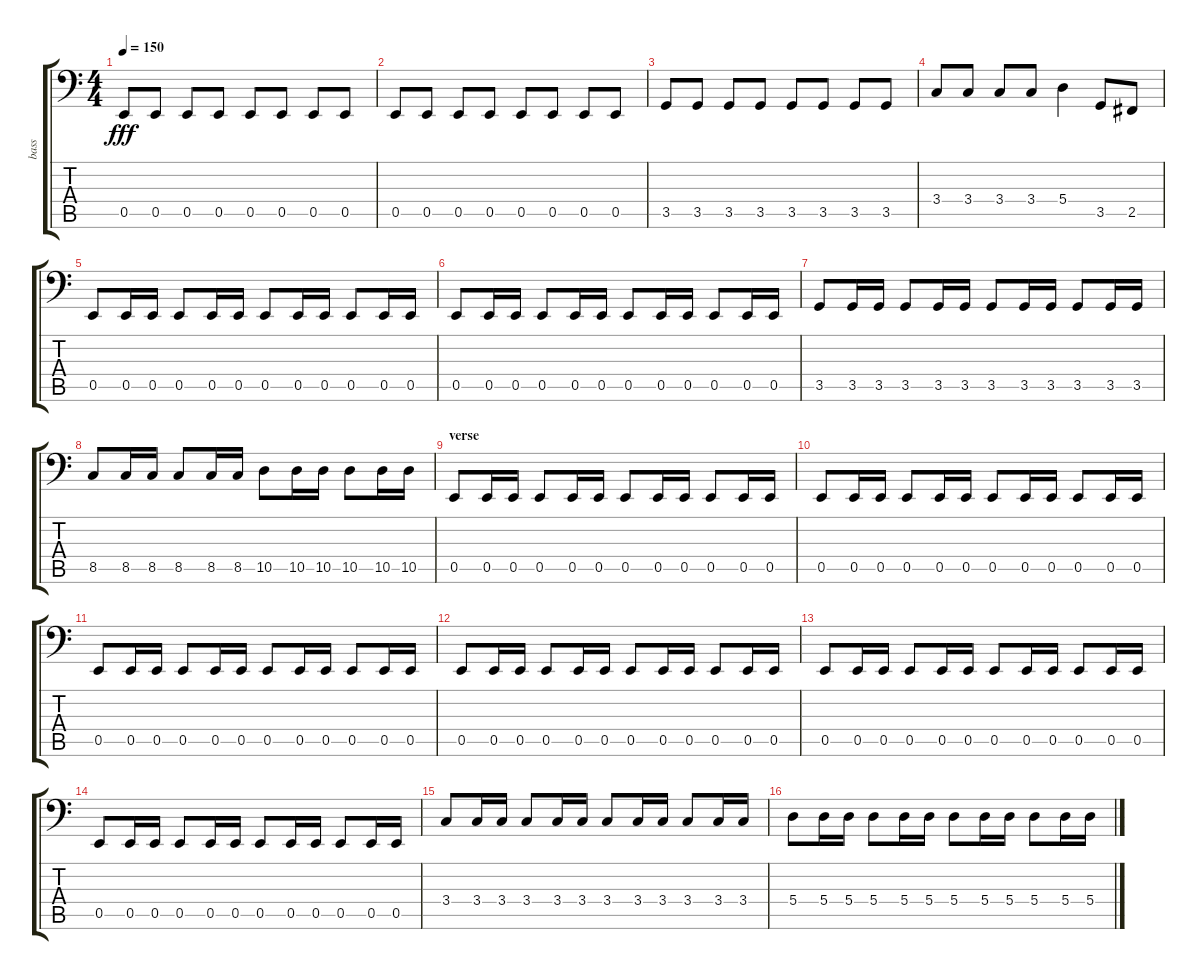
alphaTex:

\track ("bass" "bass") {instrument electricbassfinger}
\staff {score tabs}
\tuning (C3 G2 D2 A1 E1 B0) {hide}
\ts (4 4)
\tempo 150
\clef f4
\ks c
0.5.8{dy fff} 0.5.8 0.5.8 0.5.8 0.5.8 0.5.8 0.5.8 0.5.8 |
0.5.8 0.5.8 0.5.8 0.5.8 0.5.8 0.5.8 0.5.8 0.5.8 |
3.5.8 3.5.8 3.5.8 3.5.8 3.5.8 3.5.8 3.5.8 3.5.8 |
3.4.8 3.4.8 3.4.8 3.4.8 5.4.4 3.5.8 2.5.8 |
0.5.8 0.5.16 0.5.16 0.5.8 0.5.16 0.5.16 0.5.8 0.5.16 0.5.16 0.5.8 0.5.16 0.5.16 |
0.5.8 0.5.16 0.5.16 0.5.8 0.5.16 0.5.16 0.5.8 0.5.16 0.5.16 0.5.8 0.5.16 0.5.16 |
3.5.8 3.5.16 3.5.16 3.5.8 3.5.16 3.5.16 3.5.8 3.5.16 3.5.16 3.5.8 3.5.16 3.5.16 |
8.5.8 8.5.16 8.5.16 8.5.8 8.5.16 8.5.16 10.5.8 10.5.16 10.5.16 10.5.8 10.5.16 10.5.16 |
\section ("" "verse")
0.5.8 0.5.16 0.5.16 0.5.8 0.5.16 0.5.16 0.5.8 0.5.16 0.5.16 0.5.8 0.5.16 0.5.16 |
0.5.8 0.5.16 0.5.16 0.5.8 0.5.16 0.5.16 0.5.8 0.5.16 0.5.16 0.5.8 0.5.16 0.5.16 |
0.5.8 0.5.16 0.5.16 0.5.8 0.5.16 0.5.16 0.5.8 0.5.16 0.5.16 0.5.8 0.5.16 0.5.16 |
0.5.8 0.5.16 0.5.16 0.5.8 0.5.16 0.5.16 0.5.8 0.5.16 0.5.16 0.5.8 0.5.16 0.5.16 |
0.5.8 0.5.16 0.5.16 0.5.8 0.5.16 0.5.16 0.5.8 0.5.16 0.5.16 0.5.8 0.5.16 0.5.16 |
0.5.8 0.5.16 0.5.16 0.5.8 0.5.16 0.5.16 0.5.8 0.5.16 0.5.16 0.5.8 0.5.16 0.5.16 |
3.4.8 3.4.16 3.4.16 3.4.8 3.4.16 3.4.16 3.4.8 3.4.16 3.4.16 3.4.8 3.4.16 3.4.16 |
5.4.8 5.4.16 5.4.16 5.4.8 5.4.16 5.4.16 5.4.8 5.4.16 5.4.16 5.4.8 5.4.16 5.4.16
